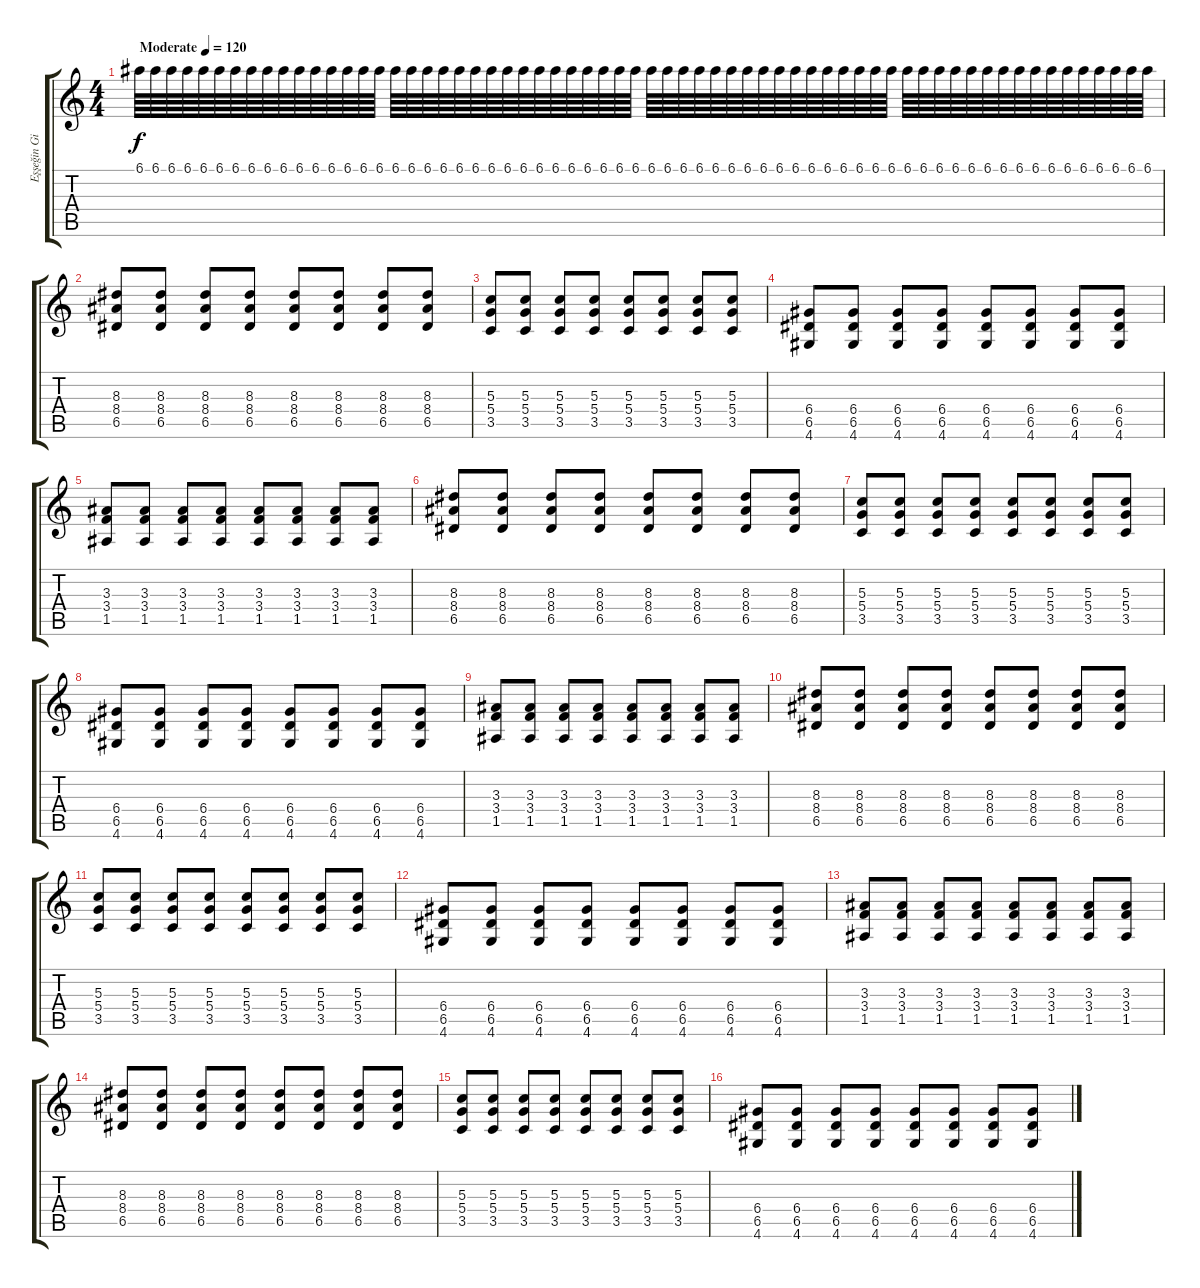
\track ("Eşşeğin Gitarı" "Eşşeğin Gi") {instrument overdrivenguitar}
\staff {score tabs}
\tuning (E4 B3 G3 D3 A2 E2) {hide}
\ts (4 4)
\tempo (120 "Moderate")
\clef g2
\ks c
6.1.64{dy f instrument overdrivenguitar} 6.1.64 6.1.64 6.1.64 6.1.64 6.1.64 6.1.64 6.1.64 6.1.64 6.1.64 6.1.64 6.1.64 6.1.64 6.1.64 6.1.64 6.1.64 6.1.64 6.1.64 6.1.64 6.1.64 6.1.64 6.1.64 6.1.64 6.1.64 6.1.64 6.1.64 6.1.64 6.1.64 6.1.64 6.1.64 6.1.64 6.1.64 6.1.64 6.1.64 6.1.64 6.1.64 6.1.64 6.1.64 6.1.64 6.1.64 6.1.64 6.1.64 6.1.64 6.1.64 6.1.64 6.1.64 6.1.64 6.1.64 6.1.64 6.1.64 6.1.64 6.1.64 6.1.64 6.1.64 6.1.64 6.1.64 6.1.64 6.1.64 6.1.64 6.1.64 6.1.64 6.1.64 6.1.64 6.1.64 |
(8.3 8.4 6.5).8 (8.3 8.4 6.5).8 (8.3 8.4 6.5).8 (8.3 8.4 6.5).8 (8.3 8.4 6.5).8 (8.3 8.4 6.5).8 (8.3 8.4 6.5).8 (8.3 8.4 6.5).8 |
(5.3 5.4 3.5).8 (5.3 5.4 3.5).8 (5.3 5.4 3.5).8 (5.3 5.4 3.5).8 (5.3 5.4 3.5).8 (5.3 5.4 3.5).8 (5.3 5.4 3.5).8 (5.3 5.4 3.5).8 |
(6.4 6.5 4.6).8 (6.4 6.5 4.6).8 (6.4 6.5 4.6).8 (6.4 6.5 4.6).8 (6.4 6.5 4.6).8 (6.4 6.5 4.6).8 (6.4 6.5 4.6).8 (6.4 6.5 4.6).8 |
(3.3 3.4 1.5).8 (3.3 3.4 1.5).8 (3.3 3.4 1.5).8 (3.3 3.4 1.5).8 (3.3 3.4 1.5).8 (3.3 3.4 1.5).8 (3.3 3.4 1.5).8 (3.3 3.4 1.5).8 |
(8.3 8.4 6.5).8 (8.3 8.4 6.5).8 (8.3 8.4 6.5).8 (8.3 8.4 6.5).8 (8.3 8.4 6.5).8 (8.3 8.4 6.5).8 (8.3 8.4 6.5).8 (8.3 8.4 6.5).8 |
(5.3 5.4 3.5).8 (5.3 5.4 3.5).8 (5.3 5.4 3.5).8 (5.3 5.4 3.5).8 (5.3 5.4 3.5).8 (5.3 5.4 3.5).8 (5.3 5.4 3.5).8 (5.3 5.4 3.5).8 |
(6.4 6.5 4.6).8 (6.4 6.5 4.6).8 (6.4 6.5 4.6).8 (6.4 6.5 4.6).8 (6.4 6.5 4.6).8 (6.4 6.5 4.6).8 (6.4 6.5 4.6).8 (6.4 6.5 4.6).8 |
(3.3 3.4 1.5).8 (3.3 3.4 1.5).8 (3.3 3.4 1.5).8 (3.3 3.4 1.5).8 (3.3 3.4 1.5).8 (3.3 3.4 1.5).8 (3.3 3.4 1.5).8 (3.3 3.4 1.5).8 |
(8.3 8.4 6.5).8 (8.3 8.4 6.5).8 (8.3 8.4 6.5).8 (8.3 8.4 6.5).8 (8.3 8.4 6.5).8 (8.3 8.4 6.5).8 (8.3 8.4 6.5).8 (8.3 8.4 6.5).8 |
(5.3 5.4 3.5).8 (5.3 5.4 3.5).8 (5.3 5.4 3.5).8 (5.3 5.4 3.5).8 (5.3 5.4 3.5).8 (5.3 5.4 3.5).8 (5.3 5.4 3.5).8 (5.3 5.4 3.5).8 |
(6.4 6.5 4.6).8 (6.4 6.5 4.6).8 (6.4 6.5 4.6).8 (6.4 6.5 4.6).8 (6.4 6.5 4.6).8 (6.4 6.5 4.6).8 (6.4 6.5 4.6).8 (6.4 6.5 4.6).8 |
(3.3 3.4 1.5).8 (3.3 3.4 1.5).8 (3.3 3.4 1.5).8 (3.3 3.4 1.5).8 (3.3 3.4 1.5).8 (3.3 3.4 1.5).8 (3.3 3.4 1.5).8 (3.3 3.4 1.5).8 |
(8.3 8.4 6.5).8 (8.3 8.4 6.5).8 (8.3 8.4 6.5).8 (8.3 8.4 6.5).8 (8.3 8.4 6.5).8 (8.3 8.4 6.5).8 (8.3 8.4 6.5).8 (8.3 8.4 6.5).8 |
(5.3 5.4 3.5).8 (5.3 5.4 3.5).8 (5.3 5.4 3.5).8 (5.3 5.4 3.5).8 (5.3 5.4 3.5).8 (5.3 5.4 3.5).8 (5.3 5.4 3.5).8 (5.3 5.4 3.5).8 |
(6.4 6.5 4.6).8 (6.4 6.5 4.6).8 (6.4 6.5 4.6).8 (6.4 6.5 4.6).8 (6.4 6.5 4.6).8 (6.4 6.5 4.6).8 (6.4 6.5 4.6).8 (6.4 6.5 4.6).8
